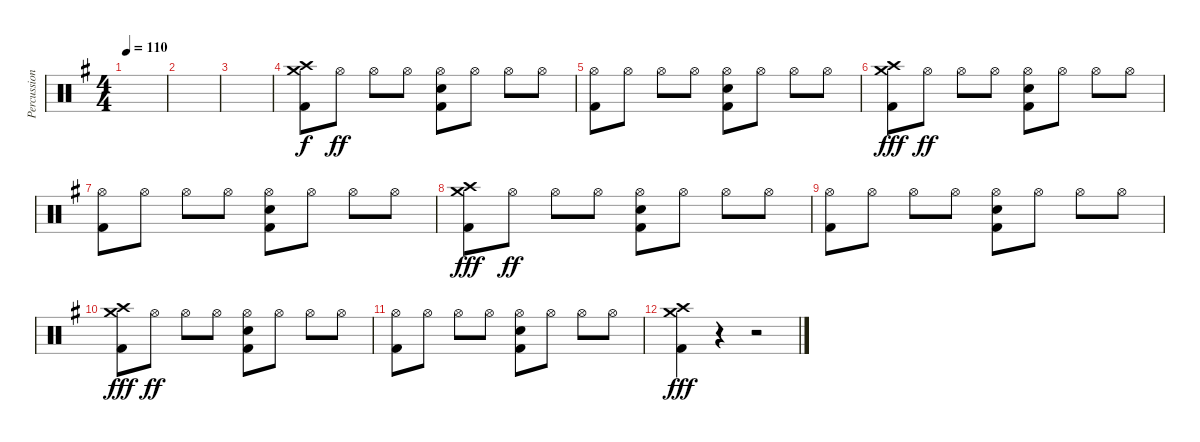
\track ("Percussion" "Percussion") {instrument percussion}
\staff {score}
\articulation defaults
\ts (4 4)
\tempo 110
\clef neutral
\ks eminor
|
|
|
("Kick (hit) 2" "Crash high (hit)" "Crash medium (hit)").8 "Hi-Hat (open)".8{dy ff} "Hi-Hat (open)".8 "Hi-Hat (open)".8 ("Kick (hit) 2" "Electric Snare (hit)" "Hi-Hat (open)").8 "Hi-Hat (open)".8 "Hi-Hat (open)".8 "Hi-Hat (open)".8 |
("Kick (hit) 2" "Hi-Hat (open)").8 "Hi-Hat (open)".8 "Hi-Hat (open)".8 "Hi-Hat (open)".8 ("Kick (hit) 2" "Electric Snare (hit)" "Hi-Hat (open)").8 "Hi-Hat (open)".8 "Hi-Hat (open)".8 "Hi-Hat (open)".8 |
("Kick (hit) 2" "Crash high (hit)" "Crash medium (hit)").8{dy fff} "Hi-Hat (open)".8{dy ff} "Hi-Hat (open)".8 "Hi-Hat (open)".8 ("Kick (hit) 2" "Electric Snare (hit)" "Hi-Hat (open)").8 "Hi-Hat (open)".8 "Hi-Hat (open)".8 "Hi-Hat (open)".8 |
("Kick (hit) 2" "Hi-Hat (open)").8 "Hi-Hat (open)".8 "Hi-Hat (open)".8 "Hi-Hat (open)".8 ("Kick (hit) 2" "Electric Snare (hit)" "Hi-Hat (open)").8 "Hi-Hat (open)".8 "Hi-Hat (open)".8 "Hi-Hat (open)".8 |
("Kick (hit) 2" "Crash high (hit)" "Crash medium (hit)").8{dy fff} "Hi-Hat (open)".8{dy ff} "Hi-Hat (open)".8 "Hi-Hat (open)".8 ("Kick (hit) 2" "Electric Snare (hit)" "Hi-Hat (open)").8 "Hi-Hat (open)".8 "Hi-Hat (open)".8 "Hi-Hat (open)".8 |
("Kick (hit) 2" "Hi-Hat (open)").8 "Hi-Hat (open)".8 "Hi-Hat (open)".8 "Hi-Hat (open)".8 ("Kick (hit) 2" "Electric Snare (hit)" "Hi-Hat (open)").8 "Hi-Hat (open)".8 "Hi-Hat (open)".8 "Hi-Hat (open)".8 |
("Kick (hit) 2" "Crash high (hit)" "Crash medium (hit)").8{dy fff} "Hi-Hat (open)".8{dy ff} "Hi-Hat (open)".8 "Hi-Hat (open)".8 ("Kick (hit) 2" "Electric Snare (hit)" "Hi-Hat (open)").8 "Hi-Hat (open)".8 "Hi-Hat (open)".8 "Hi-Hat (open)".8 |
("Kick (hit) 2" "Hi-Hat (open)").8 "Hi-Hat (open)".8 "Hi-Hat (open)".8 "Hi-Hat (open)".8 ("Kick (hit) 2" "Electric Snare (hit)" "Hi-Hat (open)").8 "Hi-Hat (open)".8 "Hi-Hat (open)".8 "Hi-Hat (open)".8 |
("Crash high (hit)" "Kick (hit) 2" "Crash medium (hit)").4{dy fff} r.4 r.2
